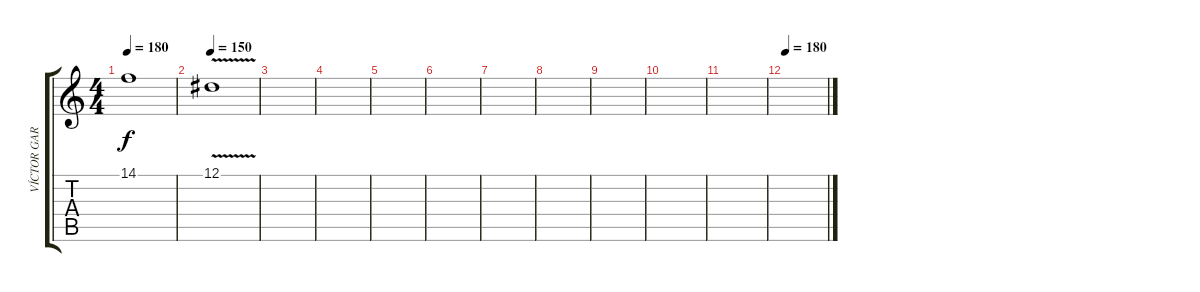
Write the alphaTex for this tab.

\track ("VÍCTOR GARCÍA" "VÍCTOR GAR") {instrument clarinet}
\staff {score tabs}
\tuning (Eb4 Bb3 Gb3 Db3 Ab2 Eb2) {hide}
\ts (4 4)
\tempo 180
\clef g2
\ks c
14.1.1{dy f} |
\tempo 150
12.1{v}.1 |
|
|
|
|
|
|
|
|
|
\tempo 180
